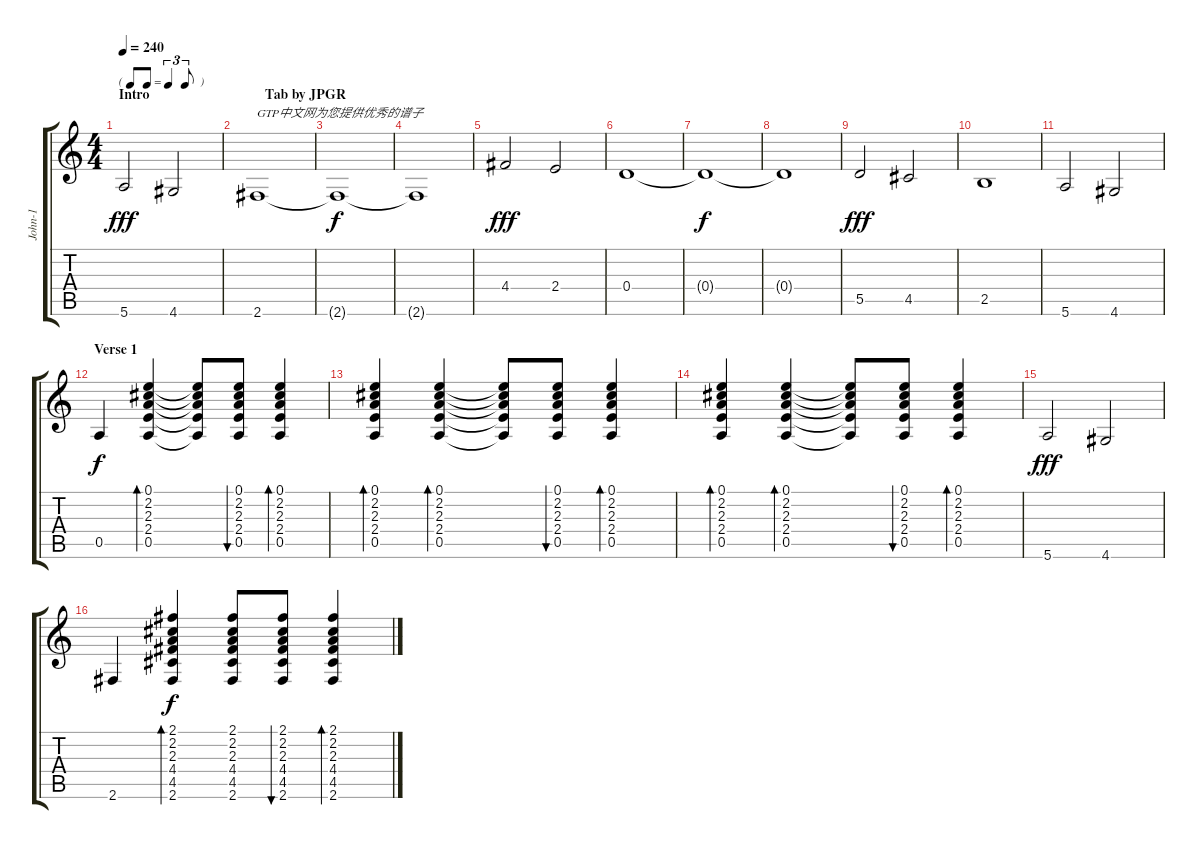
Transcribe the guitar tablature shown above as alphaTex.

\track ("John-1" "John-1") {instrument acousticguitarsteel}
\staff {score tabs}
\tuning (E4 B3 G3 D3 A2 E2) {hide}
\ts (4 4)
\tf triplet8th
\section ("" "Intro                                 Tab by JPGR")
\tempo 240
\clef g2
\ks c
5.6.2{dy fff volume 14 instrument acousticguitarsteel} 4.6.2 |
2.6.1{txt "GTP中文网为您提供优秀的谱子"} |
2.6{t}.1{dy f} |
2.6{t}.1 |
4.4.2{dy fff} 2.4.2 |
0.4.1 |
0.4{t}.1{dy f} |
0.4{t}.1 |
5.5.2{dy fff} 4.5.2 |
2.5.1 |
5.6.2 4.6.2 |
\section ("" "Verse 1")
0.5.4{dy f} (0.1 2.2 2.3 2.4 0.5).4{bd 60 volume 8} (0.1{t} 2.2{t} 2.3{t} 2.4{t} 0.5{t}).8 (0.1 2.2 2.3 2.4 0.5).8{bu 60} (0.1 2.2 2.3 2.4 0.5).4{bd 60} |
(0.1 2.2 2.3 2.4 0.5).4{bd 60} (0.1 2.2 2.3 2.4 0.5).4{bd 60} (0.1{t} 2.2{t} 2.3{t} 2.4{t} 0.5{t}).8 (0.1 2.2 2.3 2.4 0.5).8{bu 60} (0.1 2.2 2.3 2.4 0.5).4{bd 60} |
(0.1 2.2 2.3 2.4 0.5).4{bd 60} (0.1 2.2 2.3 2.4 0.5).4{bd 60} (0.1{t} 2.2{t} 2.3{t} 2.4{t} 0.5{t}).8 (0.1 2.2 2.3 2.4 0.5).8{bu 60} (0.1 2.2 2.3 2.4 0.5).4{bd 60} |
5.6.2{dy fff volume 14} 4.6.2 |
2.6.4 (2.1 2.2 2.3 4.4 4.5 2.6).4{bd 60 dy f volume 8} (2.1 2.2 2.3 4.4 4.5 2.6).8 (2.1 2.2 2.3 4.4 4.5 2.6).8{bu 60} (2.1 2.2 2.3 4.4 4.5 2.6).4{bd 60}
